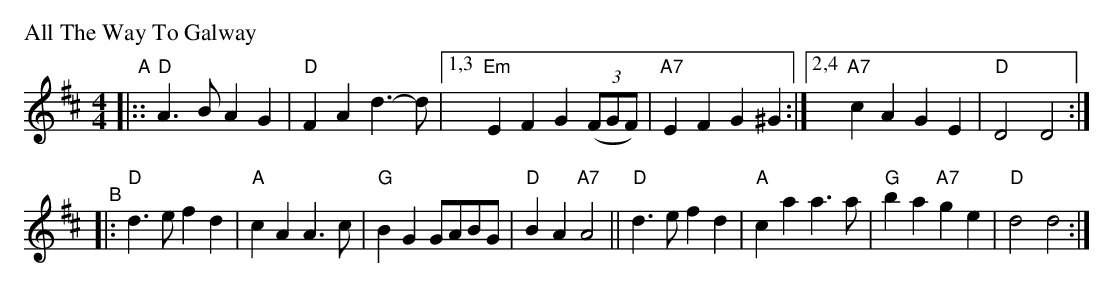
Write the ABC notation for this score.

X:1
P: All The Way To Galway
M: 4/4
L: 1/4
K: D
"^A"|::\
"D"A>B AG | "D"FA d>-d |\
[1,3 "Em"EF G((3F/G/F/) | "A7"EF G^G :|\
[2,4 "A7"cA GE | "D"D2 D2 :|
"^B"|:\
"D"d>e fd | "A"cA A>c | "G"BG G/A/B/G/ | "D"BA "A7"A2 ||\
"D"d>e fd | "A"ca a>a | "G"ba "A7"ge | "D"d2 d2 :|
